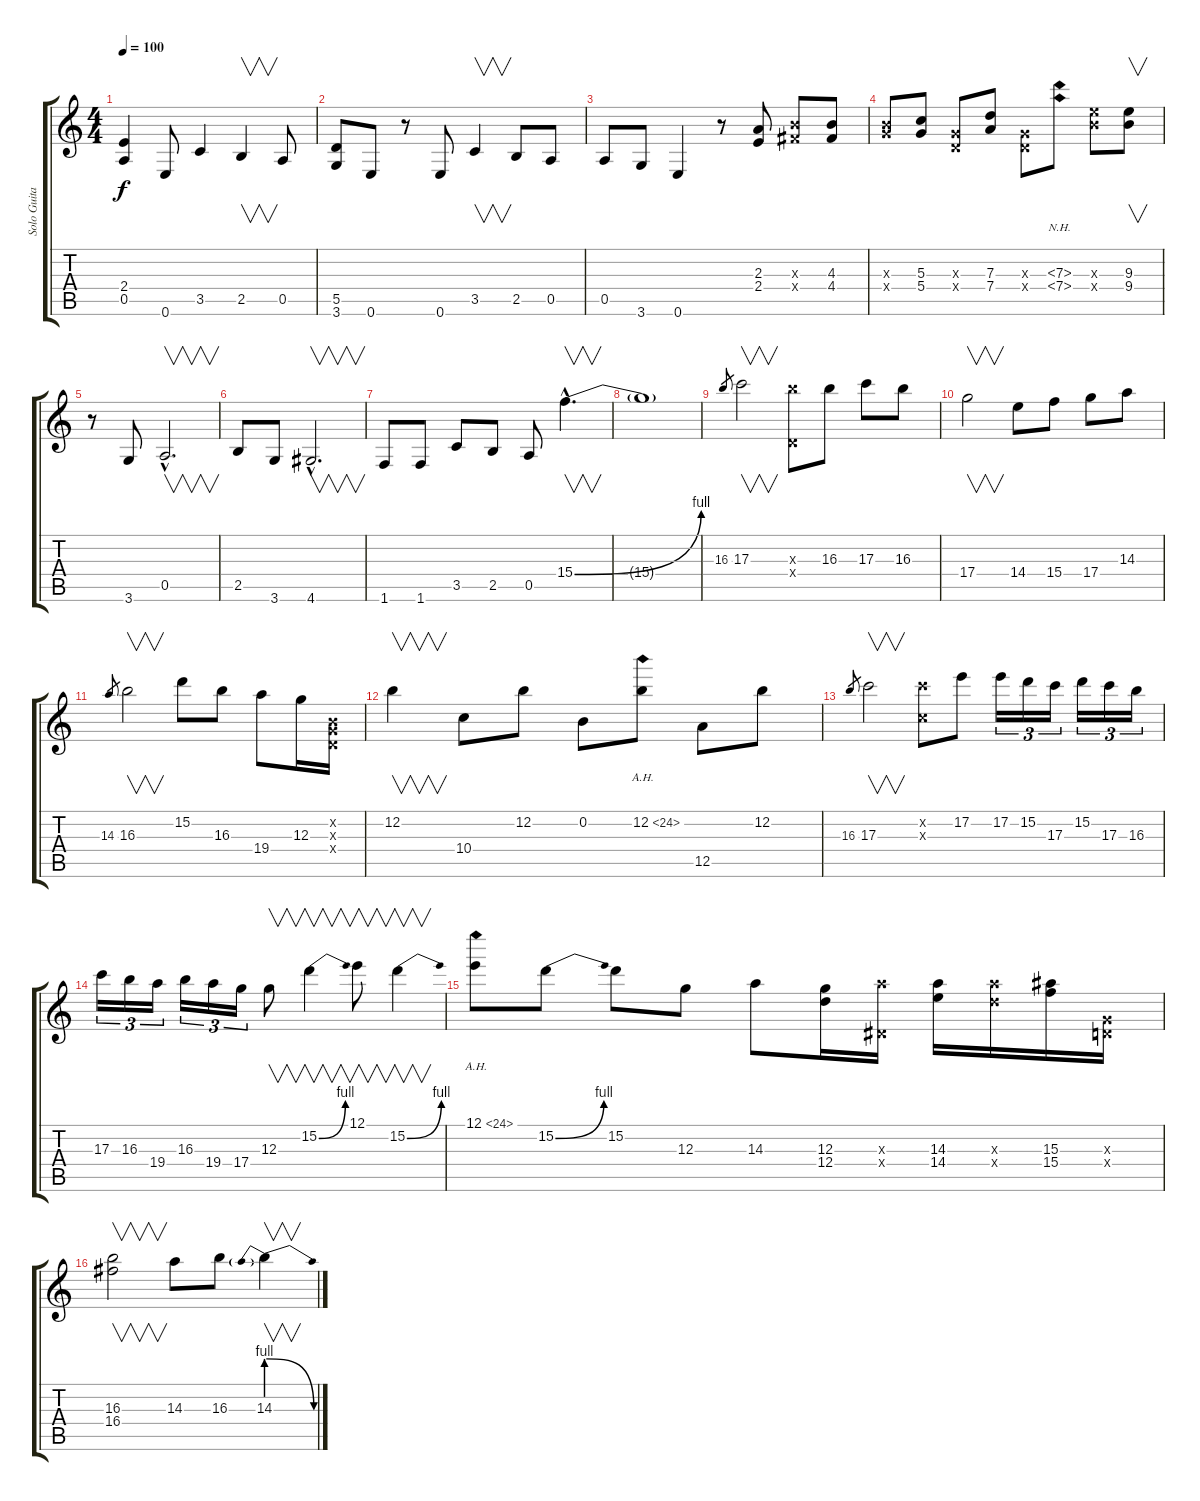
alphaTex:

\track ("Solo Guitar" "Solo Guita") {instrument distortionguitar}
\staff {score tabs}
\tuning (E4 B3 G3 D3 A2 E2) {hide}
\ts (4 4)
\tempo 100
\clef g2
\ks c
(2.4 0.5).4{dy f} 0.6.8 3.5.4 2.5.4{v} 0.5.8 |
(5.5 3.6).8 0.6.8 r.8 0.6.8 3.5.4{v} 2.5.8 0.5.8 |
0.5.8 3.6.8 0.6.4 r.8 (2.3 2.4).8 (4.3{x} 4.4{x}).8 (4.3 4.4).8 |
(4.3{x} 5.4{x}).8 (5.3 5.4).8 (0.3{x} 0.4{x}).8 (7.3 7.4).8 (0.3{x} 0.4{x}).8 (7.3{nh} 7.4{nh}).8 (9.3{x} 9.4{x}).8 (9.3 9.4).8{v} |
r.8 3.6.8 0.5{hac}.2{v d} |
2.5.8 3.6.8 4.6{hac}.2{v d} |
1.6.8 1.6.8 3.5.8 2.5.8 0.5.8 15.4{be (bend 0 0 60 4) hac}.4{v d} |
15.4{t}.1 |
16.3.8{gr} 17.3.2{v} (16.3{x} 0.4{x}).8 16.3.8 17.3.8 16.3.8 |
17.4.2{v} 14.4.8 15.4.8 17.4.8 14.3.8 |
14.3.8{gr} 16.3.2{v} 15.2.8 16.3.8 19.4.8 12.3.16 (0.2{x} 0.3{x} 0.4{x}).16 |
12.2.4{v} 10.4.8 12.2.8 0.2.8 12.2{ah 12}.8 12.5.8 12.2.8 |
16.3.8{gr} 17.3.2{v} (1.2{x} 17.3{x}).8 17.2.8 17.2.16{tu (3 2)} 15.2.16{tu (3 2)} 17.3.16{tu (3 2)} 15.2.16{tu (3 2)} 17.3.16{tu (3 2)} 16.3.16{tu (3 2)} |
17.3.16{tu (3 2)} 16.3.16{tu (3 2)} 19.4.16{tu (3 2)} 16.3.16{tu (3 2)} 19.4.16{tu (3 2)} 17.4.16{tu (3 2)} 12.3.8{v} 15.2{be (bend 0 0 60 4)}.4{v} 12.1.8{v} 15.2{be (bend 0 0 60 4)}.4{v} |
12.1{ah 12}.8 15.2{be (bend 0 0 60 4)}.8 15.2.8 12.3.8 14.3.8 (12.3 12.4).16 (14.3{x} 1.4{x}).16 (14.3 14.4).16 (14.3{x} 12.4{x}).16 (15.3 15.4).16 (0.3{x} 0.4{x}).16 |
(16.3 16.4).2{v} 14.3.8 16.3.8 14.3{be (prebendrelease 0 4 60 0)}.4{v}
